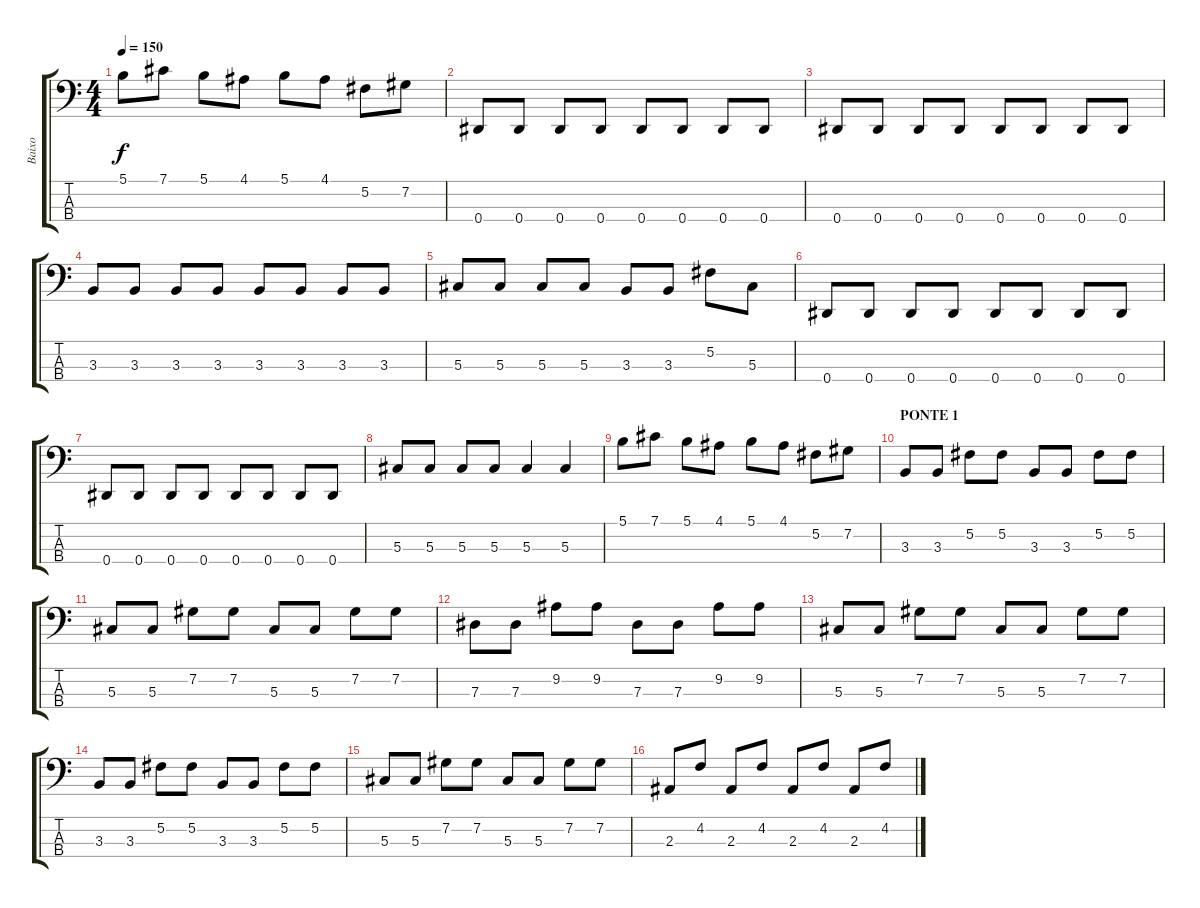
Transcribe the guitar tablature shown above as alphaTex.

\track ("Baixo" "Baixo") {instrument electricbassfinger}
\staff {score tabs}
\tuning (Gb2 Db2 Ab1 Eb1) {hide}
\ts (4 4)
\tempo 150
\clef f4
\ks c
5.1.8{dy f} 7.1.8 5.1.8 4.1.8 5.1.8 4.1.8 5.2.8 7.2.8 |
0.4.8 0.4.8 0.4.8 0.4.8 0.4.8 0.4.8 0.4.8 0.4.8 |
0.4.8 0.4.8 0.4.8 0.4.8 0.4.8 0.4.8 0.4.8 0.4.8 |
3.3.8 3.3.8 3.3.8 3.3.8 3.3.8 3.3.8 3.3.8 3.3.8 |
5.3.8 5.3.8 5.3.8 5.3.8 3.3.8 3.3.8 5.2.8 5.3.8 |
0.4.8 0.4.8 0.4.8 0.4.8 0.4.8 0.4.8 0.4.8 0.4.8 |
0.4.8 0.4.8 0.4.8 0.4.8 0.4.8 0.4.8 0.4.8 0.4.8 |
5.3.8 5.3.8 5.3.8 5.3.8 5.3.4 5.3.4 |
5.1.8 7.1.8 5.1.8 4.1.8 5.1.8 4.1.8 5.2.8 7.2.8 |
\section ("" "PONTE 1")
3.3.8 3.3.8 5.2.8 5.2.8 3.3.8 3.3.8 5.2.8 5.2.8 |
5.3.8 5.3.8 7.2.8 7.2.8 5.3.8 5.3.8 7.2.8 7.2.8 |
7.3.8 7.3.8 9.2.8 9.2.8 7.3.8 7.3.8 9.2.8 9.2.8 |
5.3.8 5.3.8 7.2.8 7.2.8 5.3.8 5.3.8 7.2.8 7.2.8 |
3.3.8 3.3.8 5.2.8 5.2.8 3.3.8 3.3.8 5.2.8 5.2.8 |
5.3.8 5.3.8 7.2.8 7.2.8 5.3.8 5.3.8 7.2.8 7.2.8 |
2.3.8 4.2.8 2.3.8 4.2.8 2.3.8 4.2.8 2.3.8 4.2.8
